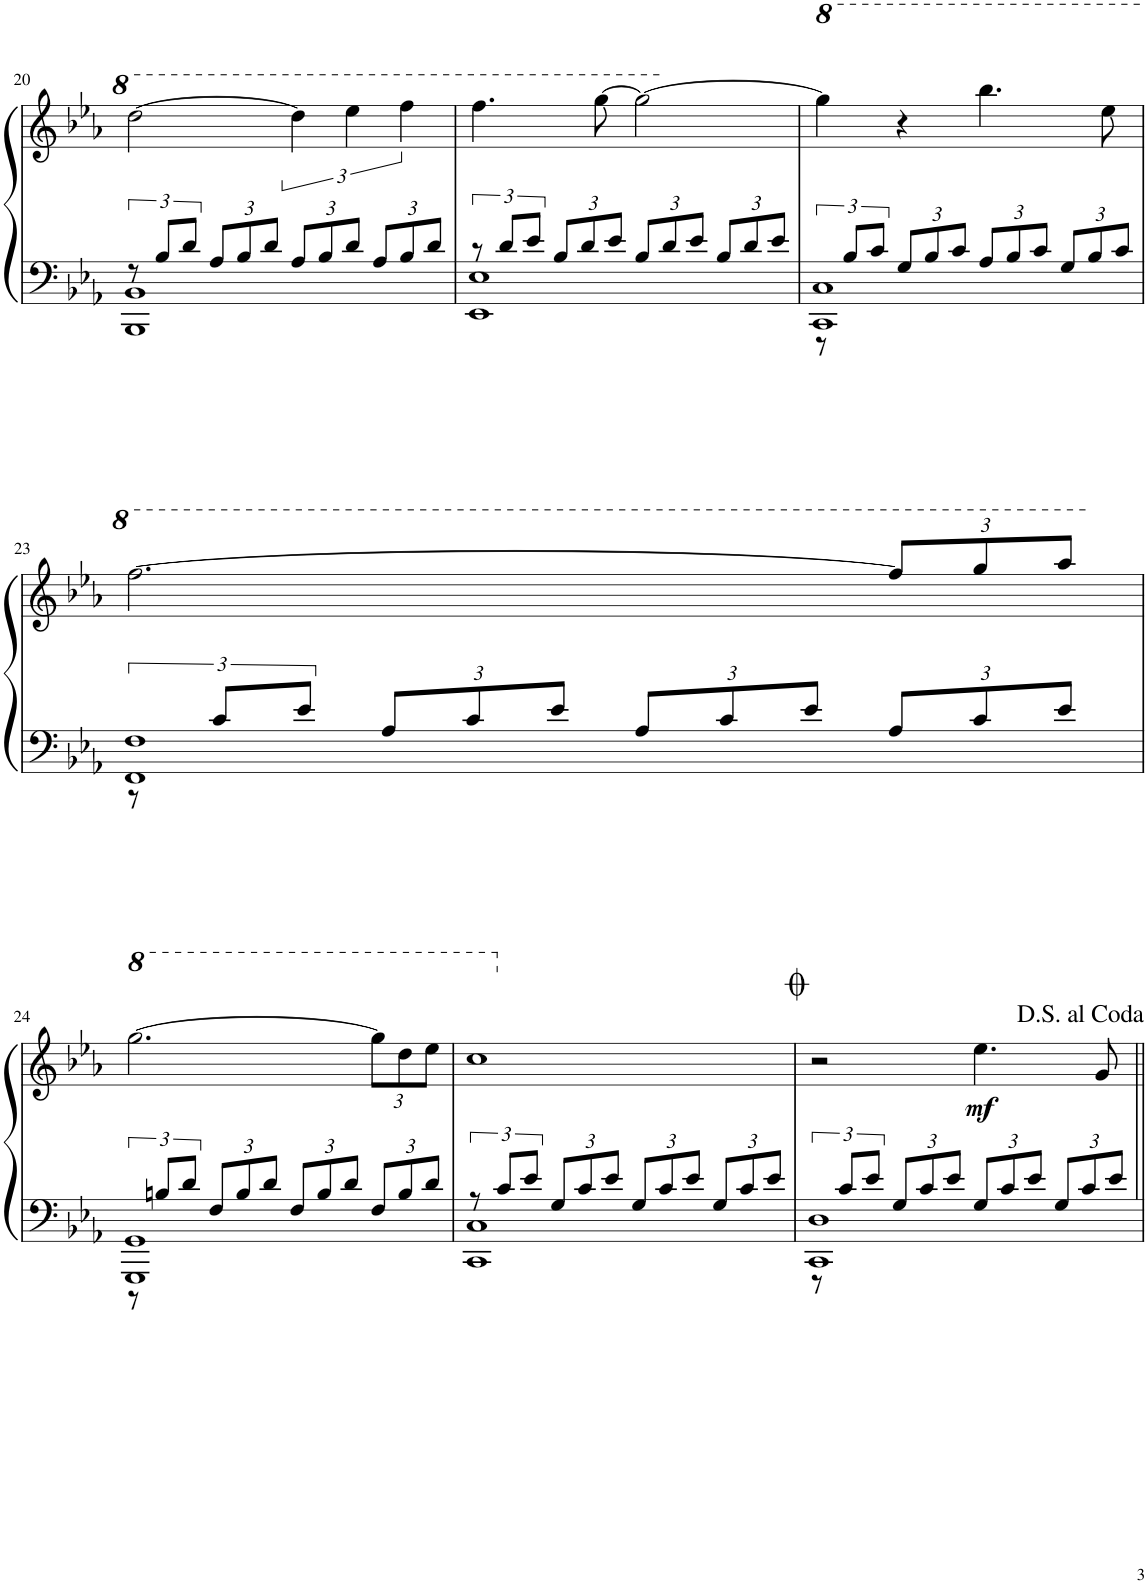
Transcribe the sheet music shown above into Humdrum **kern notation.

**kern	**kern	**dynam
*part1	*part1	*part1
*staff2	*staff1	*staff1/2
*I"Piano	*	*
*I'Pno.	*	*
!!LO:PB:g=z
*clefF4	*clefG2	*
*k[b-e-a-]	*k[b-e-a-]	*
*M4/4	*M4/4	*
*met(c)	*met(c)	*
=20	=20	=20
*^	*	*
12r	1BBB- 1BB-	[2ddd\	.
12B-/L	.	.	.
12d/J	.	.	.
*Xbrackettup	*	*	*
12A-/L	.	.	.
12B-/	.	.	.
12d/J	.	.	.
12A-/L	.	6ddd\]	.
12B-/	.	.	.
12d/J	.	6eee-\	.
12A-/L	.	.	.
12B-/	.	6fff\	.
12d/J	.	.	.
=21	=21	=21	=21
*brackettup	*	*	*
12r	1EE- 1E-	4.fff\	.
12d/L	.	.	.
12e-/J	.	.	.
*Xbrackettup	*	*	*
12B-/L	.	.	.
12d/	.	.	.
.	.	[8ggg\	.
12e-/J	.	.	.
12B-/L	.	2ggg\_	.
12d/	.	.	.
12e-/J	.	.	.
12B-/L	.	.	.
12d/	.	.	.
12e-/J	.	.	.
=22	=22	=22	=22
*	*brackettup	*	*
*	*	*8va	*
1CC 1C	12r	4ggg\]	.
.	12B-/L	.	.
.	12c/J	.	.
*	*Xbrackettup	*	*
.	12G/L	4r	.
.	12B-/	.	.
.	12c/J	.	.
.	12A-/L	4.bbb-\	.
.	12B-/	.	.
.	12c/J	.	.
.	12G/L	.	.
.	12B-/	.	.
.	.	8eee-\	.
.	12c/J	.	.
!!LO:LB:g=z
=23	=23	=23	=23
*	*brackettup	*	*
1FF 1F	12r	[2.fff\	.
.	12c/L	.	.
.	12e-/J	.	.
*	*Xbrackettup	*	*
.	12A-/L	.	.
.	12c/	.	.
.	12e-/J	.	.
.	12A-/L	.	.
.	12c/	.	.
.	12e-/J	.	.
*	*	*Xbrackettup	*
.	12A-/L	12fff/L]	.
.	12c/	12ggg/	.
.	12e-/J	12aaa-/J	.
!!LO:LB:g=z
=24	=24	=24	=24
*	*brackettup	*	*
*	*	*X8va	*
*	*	*8va	*
1GGG 1GG	12r	[2.ggg\	.
.	12Bn/L	.	.
.	12d/J	.	.
*	*Xbrackettup	*	*
.	12F/L	.	.
.	12B/	.	.
.	12d/J	.	.
.	12F/L	.	.
.	12B/	.	.
.	12d/J	.	.
.	12F/L	12ggg\L]	.
.	12B/	12ddd\	.
.	12d/J	12eee-\J	.
=25	=25	=25	=25
*brackettup	*	*	*
12r	1CC 1C	1ccc	.
12c/L	.	.	.
12e-/J	.	.	.
*Xbrackettup	*	*	*
12G/L	.	.	.
12c/	.	.	.
12e-/J	.	.	.
12G/L	.	.	.
12c/	.	.	.
12e-/J	.	.	.
12G/L	.	.	.
12c/	.	.	.
12e-/J	.	.	.
=26	=26	=26	=26
*	*brackettup	*	*
*	*	*X8va	*
1CC 1D	12r	2r	.
.	12c/L	.	.
.	12e-/J	.	.
*	*Xbrackettup	*	*
.	12G/L	.	.
.	12c/	.	.
.	12e-/J	.	.
!	!	!	!LO:DY:b
.	12G/L	4.ee-\	mf
.	12c/	.	.
.	12e-/J	.	.
.	12G/L	.	.
.	12c/	.	.
.	.	8g/	.
.	12e-/J	.	.
*v	*v	*	*
=||	=||	=||
*-	*-	*-
